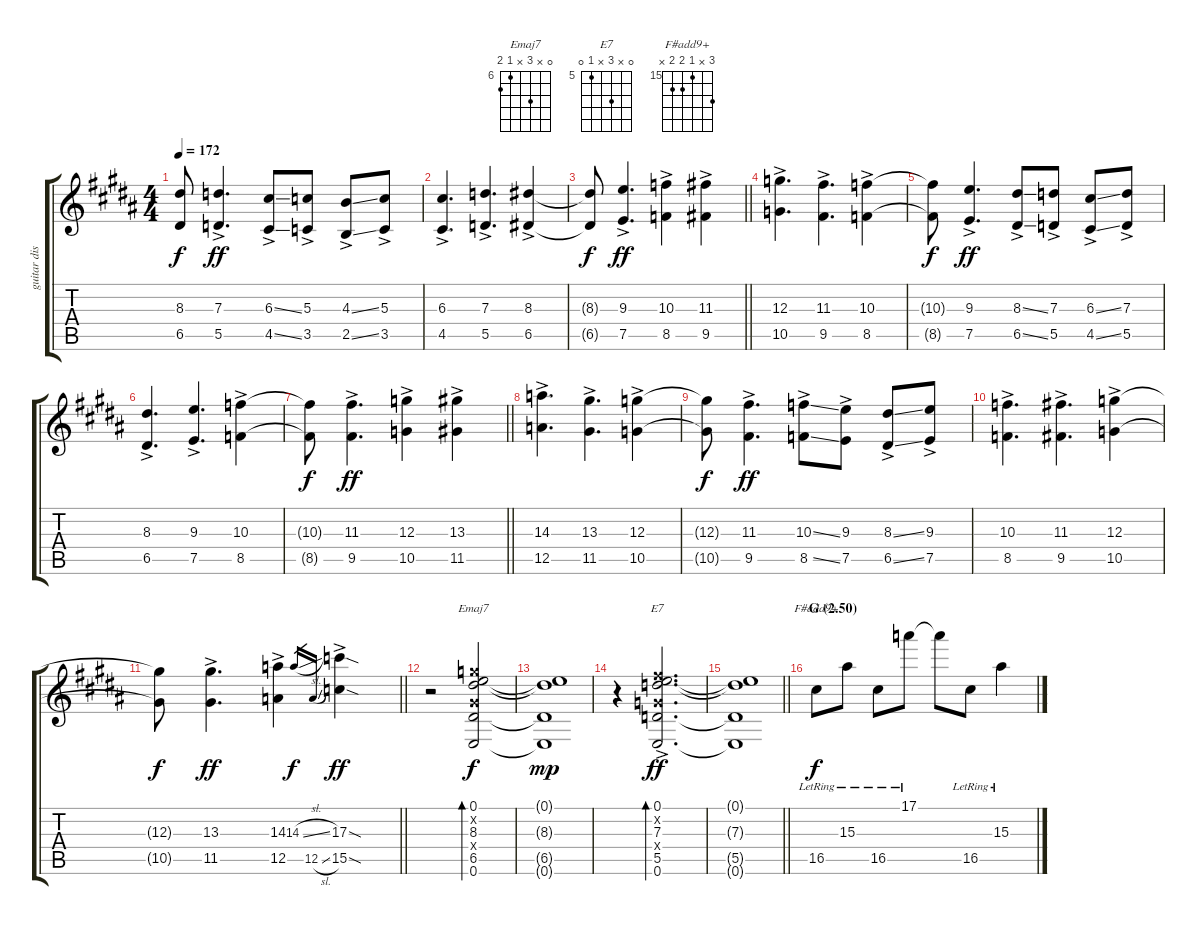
\track ("guitar dist" "guitar dis") {instrument distortionguitar}
\staff {score tabs}
\tuning (E4 B3 G3 D3 A2 E2) {hide}
\chord ("Emaj7" 0 x 8 x 6 7) {firstfret 6}
\chord ("E7" 0 x 7 x 5 0) {firstfret 5}
\chord ("F#add9+" 17 x 15 16 16 x) {firstfret 15}
\ts (4 4)
\tempo 172
\clef g2
\ks g#minor
(8.3{t} 6.5{t}).8{dy f} (7.3{ac} 5.5{ac}).4{d dy ff} (6.3{ss ac} 4.5{ss ac}).8 (5.3{ac} 3.5{ac}).8 (4.3{ss ac} 2.5{ss ac}).8 (5.3{ac} 3.5{ac}).8 |
(6.3{ac} 4.5{ac}).4{d} (7.3{ac} 5.5{ac}).4{d} (8.3{ac} 6.5{ac}).4 |
\barLineRight lightlight
(8.3{t} 6.5{t}).8{dy f} (9.3{ac} 7.5{ac}).4{d dy ff} (10.3{ac} 8.5{ac}).4 (11.3{ac} 9.5{ac}).4 |
\ks b
(12.3{ac} 10.5{ac}).4{d} (11.3{ac} 9.5{ac}).4{d} (10.3{ac} 8.5{ac}).4 |
\ks g#minor
(10.3{t} 8.5{t}).8{dy f} (9.3{ac} 7.5{ac}).4{d dy ff} (8.3{ss ac} 6.5{ss ac}).8 (7.3{ac} 5.5{ac}).8 (6.3{ss ac} 4.5{ss ac}).8 (7.3{ac} 5.5{ac}).8 |
(8.3{ac} 6.5{ac}).4{d} (9.3{ac} 7.5{ac}).4{d} (10.3{ac} 8.5{ac}).4 |
\barLineRight lightlight
(10.3{t} 8.5{t}).8{dy f} (11.3{ac} 9.5{ac}).4{d dy ff} (12.3{ac} 10.5{ac}).4 (13.3{ac} 11.5{ac}).4 |
\ks b
(14.3{ac} 12.5{ac}).4{d} (13.3{ac} 11.5{ac}).4{d} (12.3{ac} 10.5{ac}).4 |
\ks g#minor
(12.3{t} 10.5{t}).8{dy f} (11.3{ac} 9.5{ac}).4{d dy ff} (10.3{ss ac} 8.5{ss ac}).8 (9.3{ac} 7.5{ac}).8 (8.3{ss ac} 6.5{ss ac}).8 (9.3{ac} 7.5{ac}).8 |
(10.3{ac} 8.5{ac}).4{d} (11.3{ac} 9.5{ac}).4{d} (12.3{ac} 10.5{ac}).4 |
\barLineRight lightlight
(12.3{t} 10.5{t}).8{dy f} (13.3{ac} 11.5{ac}).4{d dy ff} (14.3{ac} 12.5{ac}).4 14.3{sl}.16{gr dy f} 12.5{sl}.16{gr} (17.3{sod ac} 15.5{sod ac}).4{dy ff} |
\ks b
r.2 (0.1 8.2{x} 8.3 6.4{x} 6.5 0.6).2{bd 30 ch "Emaj7" dy f} |
\ks g#minor
(0.1{t} 8.3{t} 6.5{t} 0.6{t}).1{dy mp} |
r.4 (0.1{ac} 7.2{ac x} 7.3{ac} 5.4{ac x} 5.5{ac} 0.6{ac}).2{d bd 30 ch "E7" dy ff} |
\barLineRight lightlight
(0.1{t} 7.3{t} 5.5{t} 0.6{t}).1 |
\section ("" "G (2.50)")
\ks b
16.5{lr}.8{ch "F#add9+" dy f} 15.3{lr}.8 16.5{lr}.8 17.1{lr}.8 17.1{t}.8 16.5{lr}.8 15.3{lr}.4
